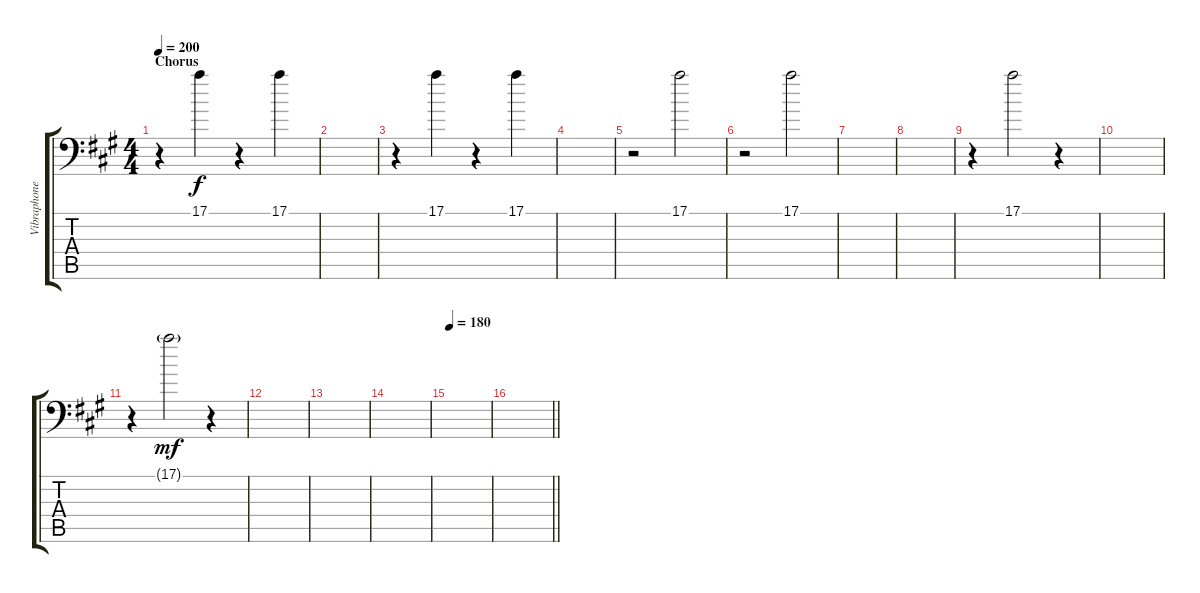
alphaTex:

\track ("Vibraphone" "Vibraphone") {instrument vibraphone}
\staff {score tabs}
\tuning (E4 B3 G3 D3 A2 A1) {hide}
\ts (4 4)
\section ("" "Chorus")
\tempo 200
\clef f4
\ks a
r.4{dy mp} 17.1.4{dy f} r.4 17.1.4 |
|
r.4 17.1.4 r.4 17.1.4 |
|
r.2 17.1.2 |
r.2 17.1.2 |
|
|
r.4 17.1.2 r.4 |
|
r.4 17.1{g}.2{dy mf} r.4 |
|
|
|
\tempo 180
|
\barLineRight lightlight
